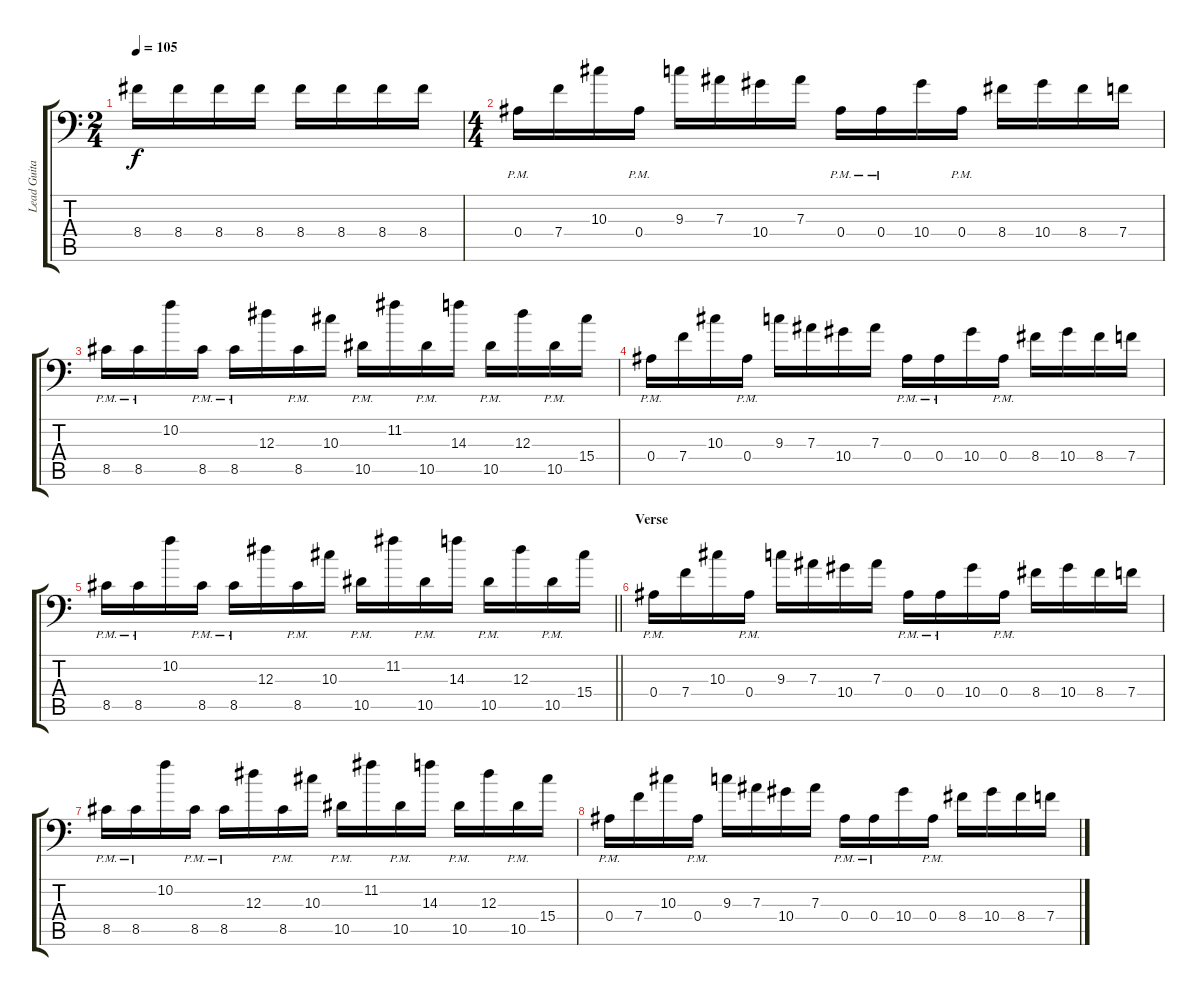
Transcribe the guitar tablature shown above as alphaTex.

\track ("Lead Guitar" "Lead Guita") {instrument distortionguitar}
\staff {score tabs}
\tuning (C4 G3 Eb3 Bb2 F2 Bb1) {hide}
\ts (2 4)
\tempo 105
\clef f4
\ks c
8.4.16{dy f} 8.4.16 8.4.16 8.4.16 8.4.16 8.4.16 8.4.16 8.4.16 |
\ts (4 4)
0.4{pm}.16 7.4.16 10.3.16 0.4{pm}.16 9.3.16 7.3.16 10.4.16 7.3.16 0.4{pm}.16 0.4{pm}.16 10.4.16 0.4{pm}.16 8.4.16 10.4.16 8.4.16 7.4.16 |
8.5{pm}.16 8.5{pm}.16 10.2.16 8.5{pm}.16 8.5{pm}.16 12.3.16 8.5{pm}.16 10.3.16 10.5{pm}.16 11.2.16 10.5{pm}.16 14.3.16 10.5{pm}.16 12.3.16 10.5{pm}.16 15.4.16 |
0.4{pm}.16 7.4.16 10.3.16 0.4{pm}.16 9.3.16 7.3.16 10.4.16 7.3.16 0.4{pm}.16 0.4{pm}.16 10.4.16 0.4{pm}.16 8.4.16 10.4.16 8.4.16 7.4.16 |
\barLineRight lightlight
8.5{pm}.16 8.5{pm}.16 10.2.16 8.5{pm}.16 8.5{pm}.16 12.3.16 8.5{pm}.16 10.3.16 10.5{pm}.16 11.2.16 10.5{pm}.16 14.3.16 10.5{pm}.16 12.3.16 10.5{pm}.16 15.4.16 |
\section ("" "Verse")
0.4{pm}.16 7.4.16 10.3.16 0.4{pm}.16 9.3.16 7.3.16 10.4.16 7.3.16 0.4{pm}.16 0.4{pm}.16 10.4.16 0.4{pm}.16 8.4.16 10.4.16 8.4.16 7.4.16 |
8.5{pm}.16 8.5{pm}.16 10.2.16 8.5{pm}.16 8.5{pm}.16 12.3.16 8.5{pm}.16 10.3.16 10.5{pm}.16 11.2.16 10.5{pm}.16 14.3.16 10.5{pm}.16 12.3.16 10.5{pm}.16 15.4.16 |
0.4{pm}.16 7.4.16 10.3.16 0.4{pm}.16 9.3.16 7.3.16 10.4.16 7.3.16 0.4{pm}.16 0.4{pm}.16 10.4.16 0.4{pm}.16 8.4.16 10.4.16 8.4.16 7.4.16
